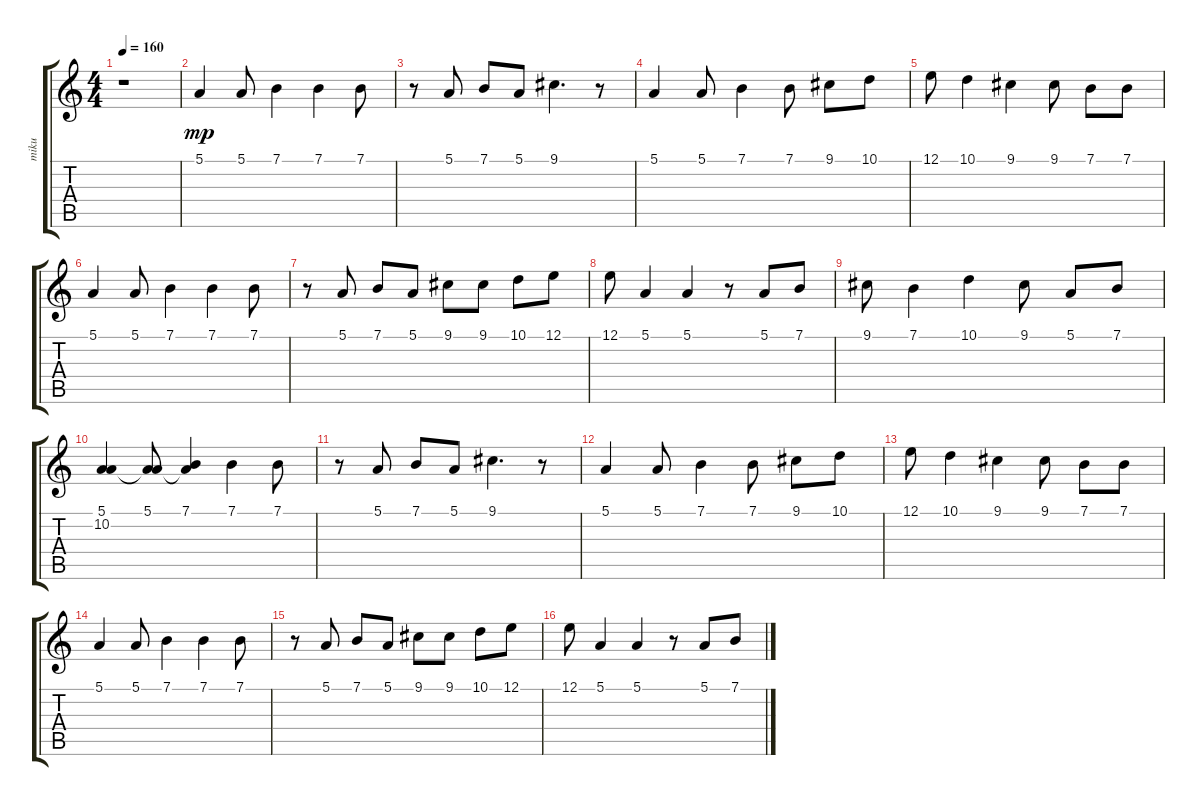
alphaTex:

\track ("miku" "miku") {instrument clarinet}
\staff {score tabs}
\tuning (E4 B3 G3 D3 A2 E2) {hide}
\ts (4 4)
\tempo 160
\clef g2
\ks c
r.1{dy mp} |
5.1.4 5.1.8 7.1.4 7.1.4 7.1.8 |
r.8 5.1.8 7.1.8 5.1.8 9.1.4{d} r.8 |
5.1.4 5.1.8 7.1.4 7.1.8 9.1.8 10.1.8 |
12.1.8 10.1.4 9.1.4 9.1.8 7.1.8 7.1.8 |
5.1.4 5.1.8 7.1.4 7.1.4 7.1.8 |
r.8 5.1.8 7.1.8 5.1.8 9.1.8 9.1.8 10.1.8 12.1.8 |
12.1.8 5.1.4 5.1.4 r.8 5.1.8 7.1.8 |
9.1.8 7.1.4 10.1.4 9.1.8 5.1.8 7.1.8 |
(5.1 10.2).4 (5.1 10.2{t}).8 (7.1 10.2{t}).4 7.1.4 7.1.8 |
r.8 5.1.8 7.1.8 5.1.8 9.1.4{d} r.8 |
5.1.4 5.1.8 7.1.4 7.1.8 9.1.8 10.1.8 |
12.1.8 10.1.4 9.1.4 9.1.8 7.1.8 7.1.8 |
5.1.4 5.1.8 7.1.4 7.1.4 7.1.8 |
r.8 5.1.8 7.1.8 5.1.8 9.1.8 9.1.8 10.1.8 12.1.8 |
12.1.8 5.1.4 5.1.4 r.8 5.1.8 7.1.8
